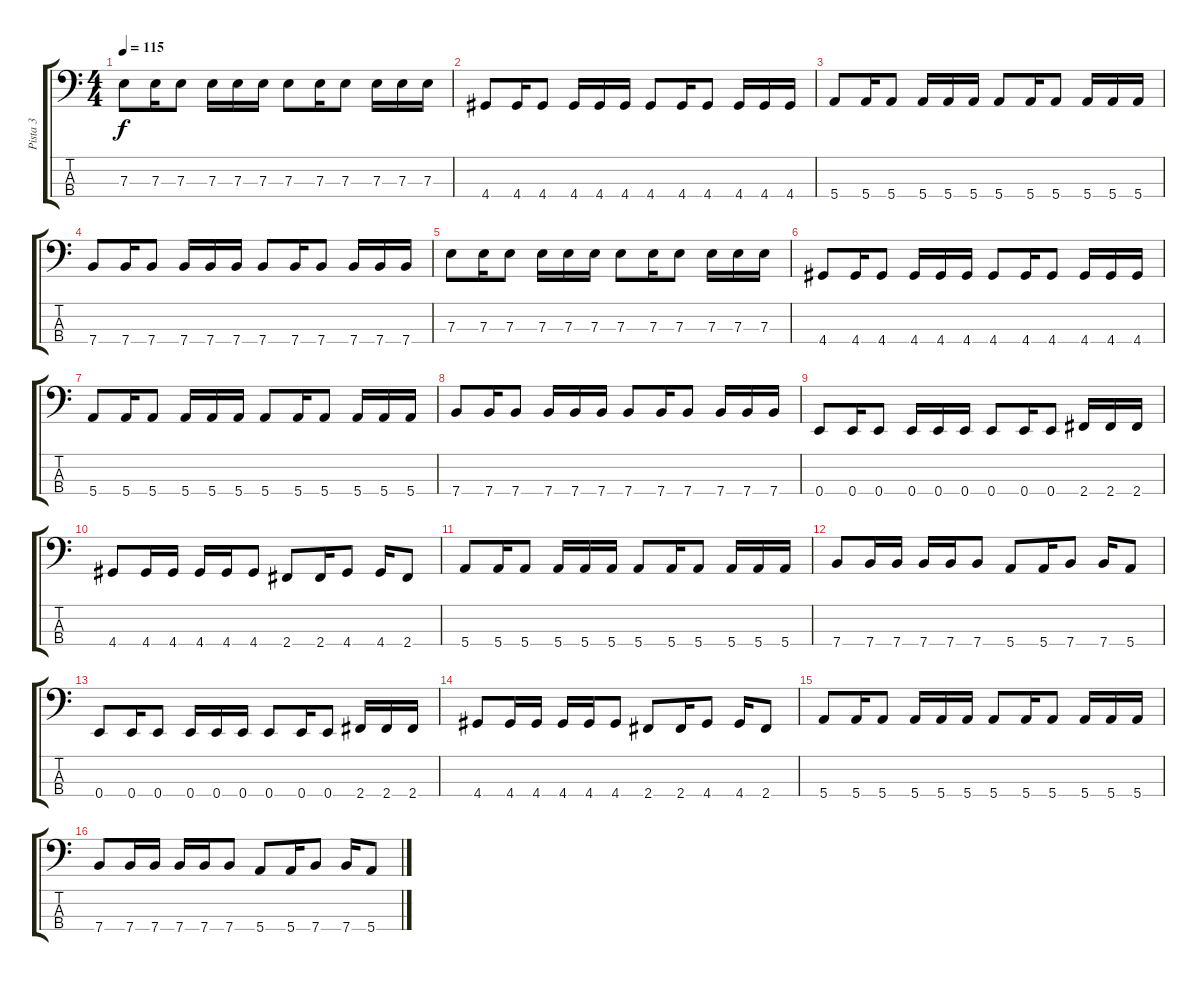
\track ("Pista 3" "Pista 3") {instrument electricbassfinger}
\staff {score tabs}
\tuning (G2 D2 A1 E1) {hide}
\ts (4 4)
\tempo 115
\clef f4
\ks c
7.3.8{dy f} 7.3.16 7.3.8 7.3.16 7.3.16 7.3.16 7.3.8 7.3.16 7.3.8 7.3.16 7.3.16 7.3.16 |
4.4.8 4.4.16 4.4.8 4.4.16 4.4.16 4.4.16 4.4.8 4.4.16 4.4.8 4.4.16 4.4.16 4.4.16 |
5.4.8 5.4.16 5.4.8 5.4.16 5.4.16 5.4.16 5.4.8 5.4.16 5.4.8 5.4.16 5.4.16 5.4.16 |
7.4.8 7.4.16 7.4.8 7.4.16 7.4.16 7.4.16 7.4.8 7.4.16 7.4.8 7.4.16 7.4.16 7.4.16 |
7.3.8 7.3.16 7.3.8 7.3.16 7.3.16 7.3.16 7.3.8 7.3.16 7.3.8 7.3.16 7.3.16 7.3.16 |
4.4.8 4.4.16 4.4.8 4.4.16 4.4.16 4.4.16 4.4.8 4.4.16 4.4.8 4.4.16 4.4.16 4.4.16 |
5.4.8 5.4.16 5.4.8 5.4.16 5.4.16 5.4.16 5.4.8 5.4.16 5.4.8 5.4.16 5.4.16 5.4.16 |
7.4.8 7.4.16 7.4.8 7.4.16 7.4.16 7.4.16 7.4.8 7.4.16 7.4.8 7.4.16 7.4.16 7.4.16 |
0.4.8 0.4.16 0.4.8 0.4.16 0.4.16 0.4.16 0.4.8 0.4.16 0.4.8 2.4.16 2.4.16 2.4.16 |
4.4.8 4.4.16 4.4.16 4.4.16 4.4.16 4.4.8 2.4.8 2.4.16 4.4.8 4.4.16 2.4.8 |
5.4.8 5.4.16 5.4.8 5.4.16 5.4.16 5.4.16 5.4.8 5.4.16 5.4.8 5.4.16 5.4.16 5.4.16 |
7.4.8 7.4.16 7.4.16 7.4.16 7.4.16 7.4.8 5.4.8 5.4.16 7.4.8 7.4.16 5.4.8 |
0.4.8 0.4.16 0.4.8 0.4.16 0.4.16 0.4.16 0.4.8 0.4.16 0.4.8 2.4.16 2.4.16 2.4.16 |
4.4.8 4.4.16 4.4.16 4.4.16 4.4.16 4.4.8 2.4.8 2.4.16 4.4.8 4.4.16 2.4.8 |
5.4.8 5.4.16 5.4.8 5.4.16 5.4.16 5.4.16 5.4.8 5.4.16 5.4.8 5.4.16 5.4.16 5.4.16 |
7.4.8 7.4.16 7.4.16 7.4.16 7.4.16 7.4.8 5.4.8 5.4.16 7.4.8 7.4.16 5.4.8
